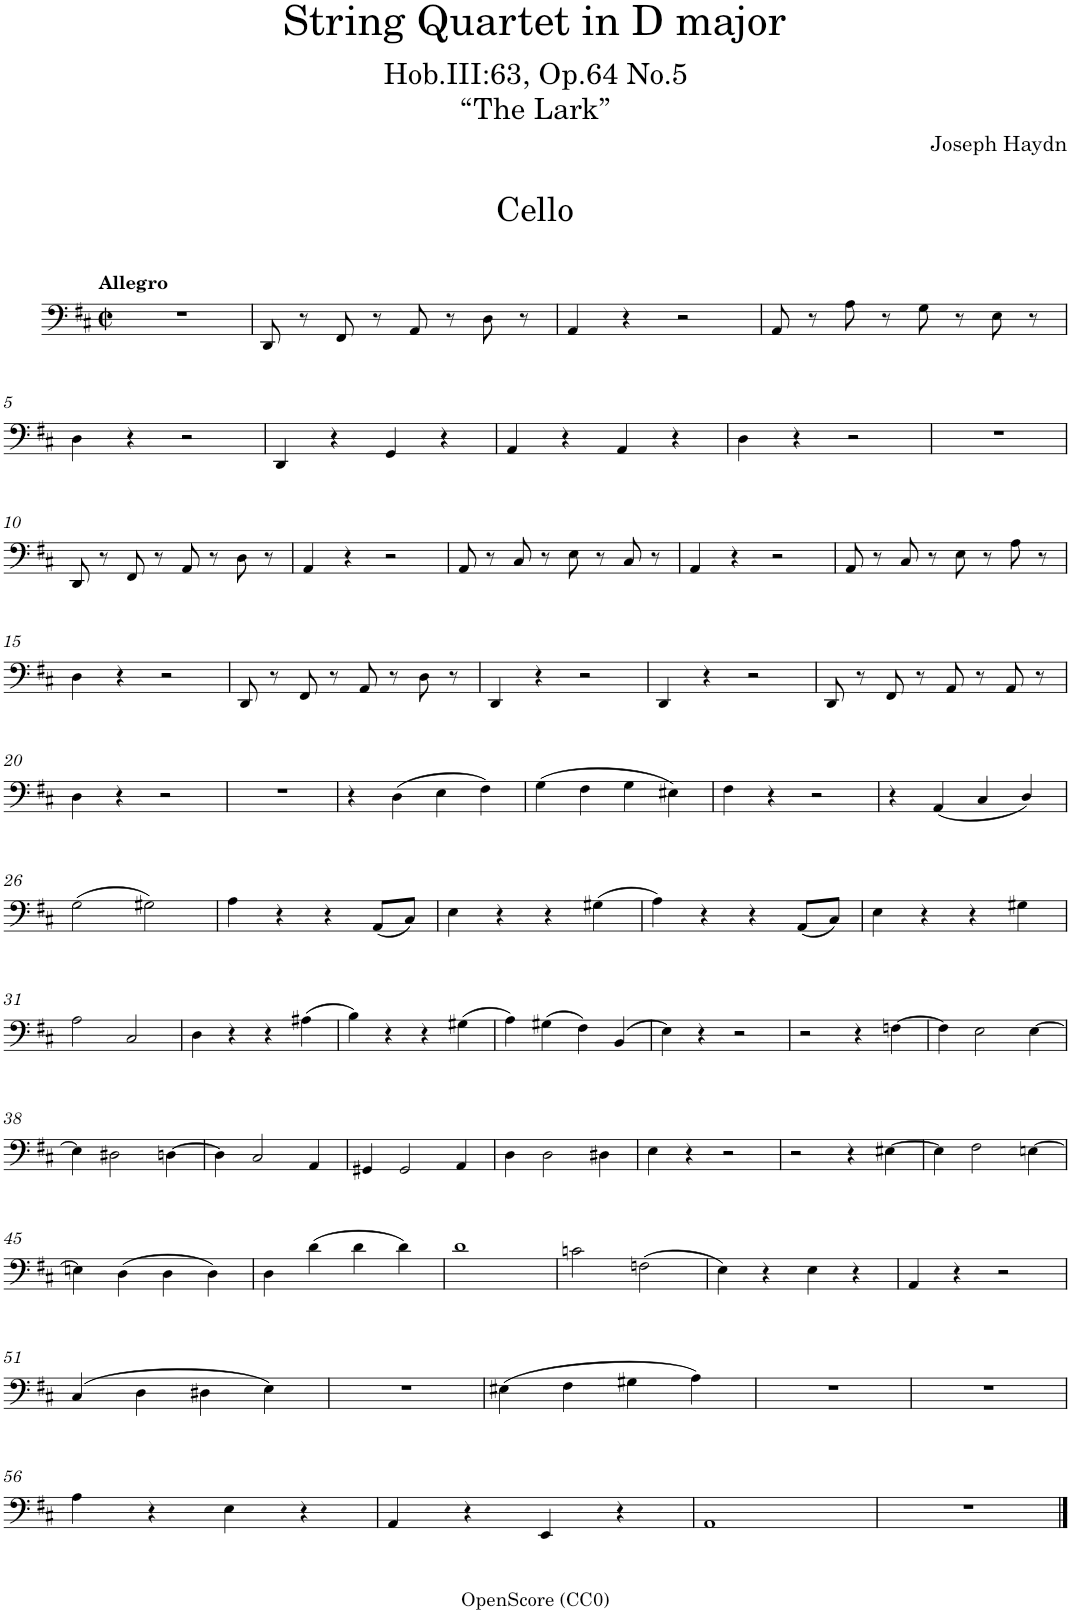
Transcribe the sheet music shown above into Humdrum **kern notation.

**kern
*part1
*staff1
*I"Violoncello
*I'Vc
*clefF4
*k[f#c#]
*M2/2
*met(c|)
=1
!LO:TX:a:t=Cello
!LO:TX:a:B:t=Allegro
1r
=2
8DD/
8r
8FF#/
8r
8AA/
8r
8D\
8r
=3
4AA/
4r
2r
=4
8AA/
8r
8A\
8r
8G\
8r
8E\
8r
!!LO:LB:g=z
=5
4D\
4r
2r
=6
4DD/
4r
4GG/
4r
=7
4AA/
4r
4AA/
4r
=8
4D\
4r
2r
=9
1r
!!LO:LB:g=z
=10
8DD/
8r
8FF#/
8r
8AA/
8r
8D\
8r
=11
4AA/
4r
2r
=12
8AA/
8r
8C#/
8r
8E\
8r
8C#/
8r
=13
4AA/
4r
2r
=14
8AA/
8r
8C#/
8r
8E\
8r
8A\
8r
!!LO:LB:g=z
=15
4D\
4r
2r
=16
8DD/
8r
8FF#/
8r
8AA/
8r
8D\
8r
=17
4DD/
4r
2r
=18
4DD/
4r
2r
=19
8DD/
8r
8FF#/
8r
8AA/
8r
8AA/
8r
!!LO:LB:g=z
=20
4D\
4r
2r
=21
1r
=22
4r
(4D\
4E\
4F#\)
=23
(4G\
4F#\
4G\
4E#X\)
=24
4F#\
4r
2r
=25
4r
(4AA/
4C#/
4D/)
!!LO:LB:g=z
=26
(2G\
2G#X\)
=27
4A\
4r
4r
(8AA/L
8C#/J)
=28
4E\
4r
4r
(4G#X\
=29
4A\)
4r
4r
(8AA/L
8C#/J)
=30
4E\
4r
4r
4G#X\
!!LO:LB:g=z
=31
2A\
2C#/
=32
4D\
4r
4r
(4A#X\
=33
4B\)
4r
4r
(4G#X\
=34
4A\)
(4G#X\
4F#\)
(4BB/
=35
4E\)
4r
2r
=36
2r
4r
[4Fn\
=37
4F\]
2E\
[4E\
!!LO:LB:g=z
=38
4E\]
2D#X\
[4Dn\
=39
4D\]
2C#/
4AA/
=40
4GG#X/
2GG#/
4AA/
=41
4D\
2D\
4D#X\
=42
4E\
4r
2r
=43
2r
4r
[4E#X\
=44
4E#\]
2F#\
[4En\
!!LO:LB:g=z
=45
4En\]
(4D\
4D\
4D\)
=46
4D\
(4d\
4d\
4d\)
=47
1d
=48
2cn\
(2Fn\
=49
4E\)
4r
4E\
4r
=50
4AA/
4r
2r
!!LO:LB:g=z
=51
(4C#/
4D\
4D#X\
4E\)
=52
1r
=53
(4E#X\
4F#\
4G#X\
4A\)
=54
1r
=55
1r
!!LO:LB:g=z
=56
4A\
4r
4E\
4r
=57
4AA/
4r
4EE/
4r
=58
1AA
=59
1r
==
*-
